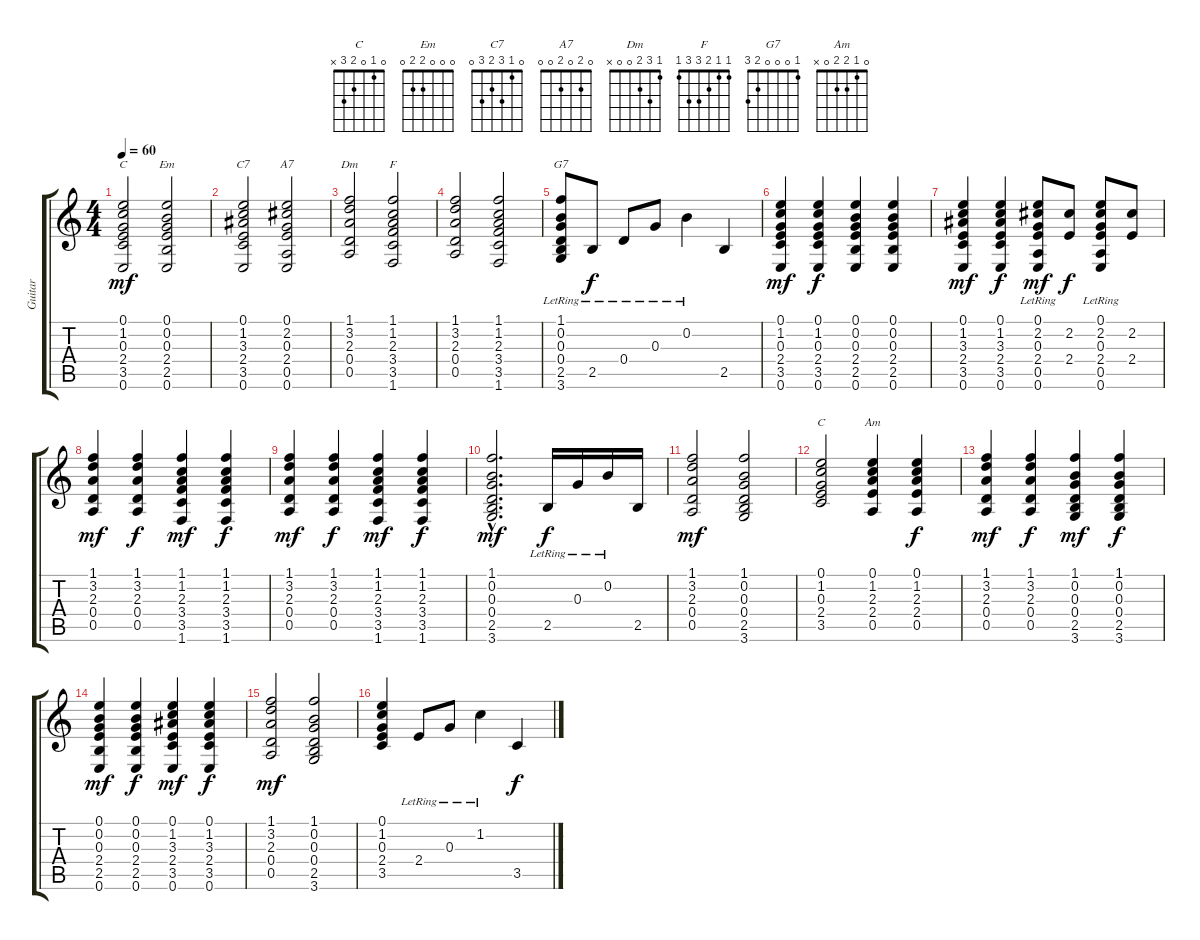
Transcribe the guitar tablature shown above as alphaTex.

\track ("Guitar" "Guitar") {instrument electricguitarjazz}
\staff {score tabs}
\tuning (E4 B3 G3 D3 A2 E2) {hide}
\chord ("C" 0 1 0 2 3 0)
\chord ("Em" 0 0 0 2 2 0)
\chord ("C7" 0 1 3 2 3 0)
\chord ("A7" 0 2 0 2 0 0)
\chord ("Dm" 1 3 2 0 0 x)
\chord ("F" 1 1 2 3 3 1)
\chord ("G7" 1 0 0 0 2 3)
\chord ("C" 0 1 0 2 3 x)
\chord ("Am" 0 1 2 2 0 x)
\ts (4 4)
\tempo 60
\clef g2
\ks c
(0.1 1.2 0.3 2.4 3.5 0.6).2{ch "C" dy mf instrument electricguitarjazz} (0.1 0.2 0.3 2.4 2.5 0.6).2{ch "Em"} |
(0.1 1.2 3.3 2.4 3.5 0.6).2{ch "C7"} (0.1 2.2 0.3 2.4 0.5 0.6).2{ch "A7"} |
(1.1 3.2 2.3 0.4 0.5).2{ch "Dm"} (1.1 1.2 2.3 3.4 3.5 1.6).2{ch "F"} |
(1.1 3.2 2.3 0.4 0.5).2 (1.1 1.2 2.3 3.4 3.5 1.6).2 |
(1.1{lr} 0.2{lr} 0.3{lr} 0.4{lr} 2.5 3.6{lr}).8{ch "G7"} 2.5{lr}.8{dy f} 0.4{lr}.8 0.3{lr}.8 0.2{lr}.4 2.5.4 |
(0.1 1.2 0.3 2.4 3.5 0.6).4{dy mf} (0.1 1.2 0.3 2.4 3.5 0.6).4{dy f} (0.1 0.2 0.3 2.4 2.5 0.6).4 (0.1 0.2 0.3 2.4 2.5 0.6).4 |
(0.1 1.2 3.3 2.4 3.5 0.6).4{dy mf} (0.1 1.2 3.3 2.4 3.5 0.6).4{dy f} (0.1{lr} 2.2 0.3{lr} 2.4 0.5{lr} 0.6{lr}).8{dy mf} (2.2 2.4).8{dy f} (0.1{lr} 2.2 0.3{lr} 2.4 0.5{lr} 0.6{lr}).8 (2.2 2.4).8 |
(1.1 3.2 2.3 0.4 0.5).4{dy mf} (1.1 3.2 2.3 0.4 0.5).4{dy f} (1.1 1.2 2.3 3.4 3.5 1.6).4{dy mf} (1.1 1.2 2.3 3.4 3.5 1.6).4{dy f} |
(1.1 3.2 2.3 0.4 0.5).4{dy mf} (1.1 3.2 2.3 0.4 0.5).4{dy f} (1.1 1.2 2.3 3.4 3.5 1.6).4{dy mf} (1.1 1.2 2.3 3.4 3.5 1.6).4{dy f} |
(1.1{hac} 0.2{hac} 0.3{hac} 0.4{hac} 2.5{hac} 3.6{hac}).2{d dy mf} 2.5{lr}.16{dy f} 0.3{lr}.16 0.2{lr}.16 2.5.16 |
(1.1 3.2 2.3 0.4 0.5).2{dy mf} (1.1 0.2 0.3 0.4 2.5 3.6).2 |
(0.1 1.2 0.3 2.4 3.5).2{ch "C"} (0.1 1.2 2.3 2.4 0.5).4{ch "Am"} (0.1 1.2 2.3 2.4 0.5).4{dy f} |
(1.1 3.2 2.3 0.4 0.5).4{dy mf} (1.1 3.2 2.3 0.4 0.5).4{dy f} (1.1 0.2 0.3 0.4 2.5 3.6).4{dy mf} (1.1 0.2 0.3 0.4 2.5 3.6).4{dy f} |
(0.1 0.2 0.3 2.4 2.5 0.6).4{dy mf} (0.1 0.2 0.3 2.4 2.5 0.6).4{dy f} (0.1 1.2 3.3 2.4 3.5 0.6).4{dy mf} (0.1 1.2 3.3 2.4 3.5 0.6).4{dy f} |
(1.1 3.2 2.3 0.4 0.5).2{dy mf} (1.1 0.2 0.3 0.4 2.5 3.6).2 |
(0.1 1.2 0.3 2.4 3.5).4 2.4{lr}.8 0.3{lr}.8 1.2{lr}.4 3.5.4{dy f}
